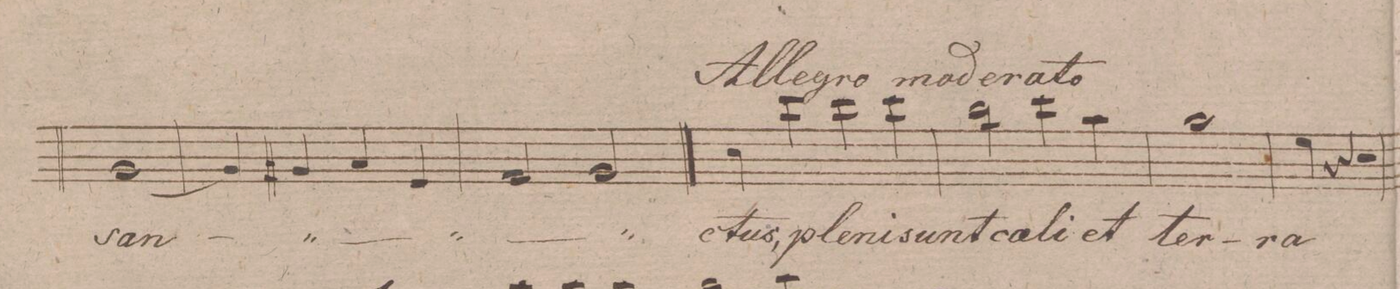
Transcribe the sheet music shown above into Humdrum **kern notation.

**kern	**text	**dynam
*I"Baſso.	*	*
*clefF4	*	*
*k[f#c#g#d#]	*	*
*met(c)	*	*
*M4/4	*	*
[1BB/	san-	.
=25	=25	=25
4BB/]	.	.
4BB#X/	.	.
4C#/	.	.
4GG#/	.	.
=26	=26	=26
2AA/	.	.
2BB/	.	.
=27||	=27||	=27||
4E\	-ctus,	.
*4\left	*	*
4e\	ple-	.
4e\	-ni	.
4e\	sunt	.
=28	=28	=28
2d#\	coe-	.
4e\	-li	.
4c#\	et	.
=29	=29	=29
1B\	ter-	.
=30	=30	=30
*4\right	*	*
4G#\	-ra	.
4r	.	.
2r	.	.
=31	=31	=31
*-	*-	*-
